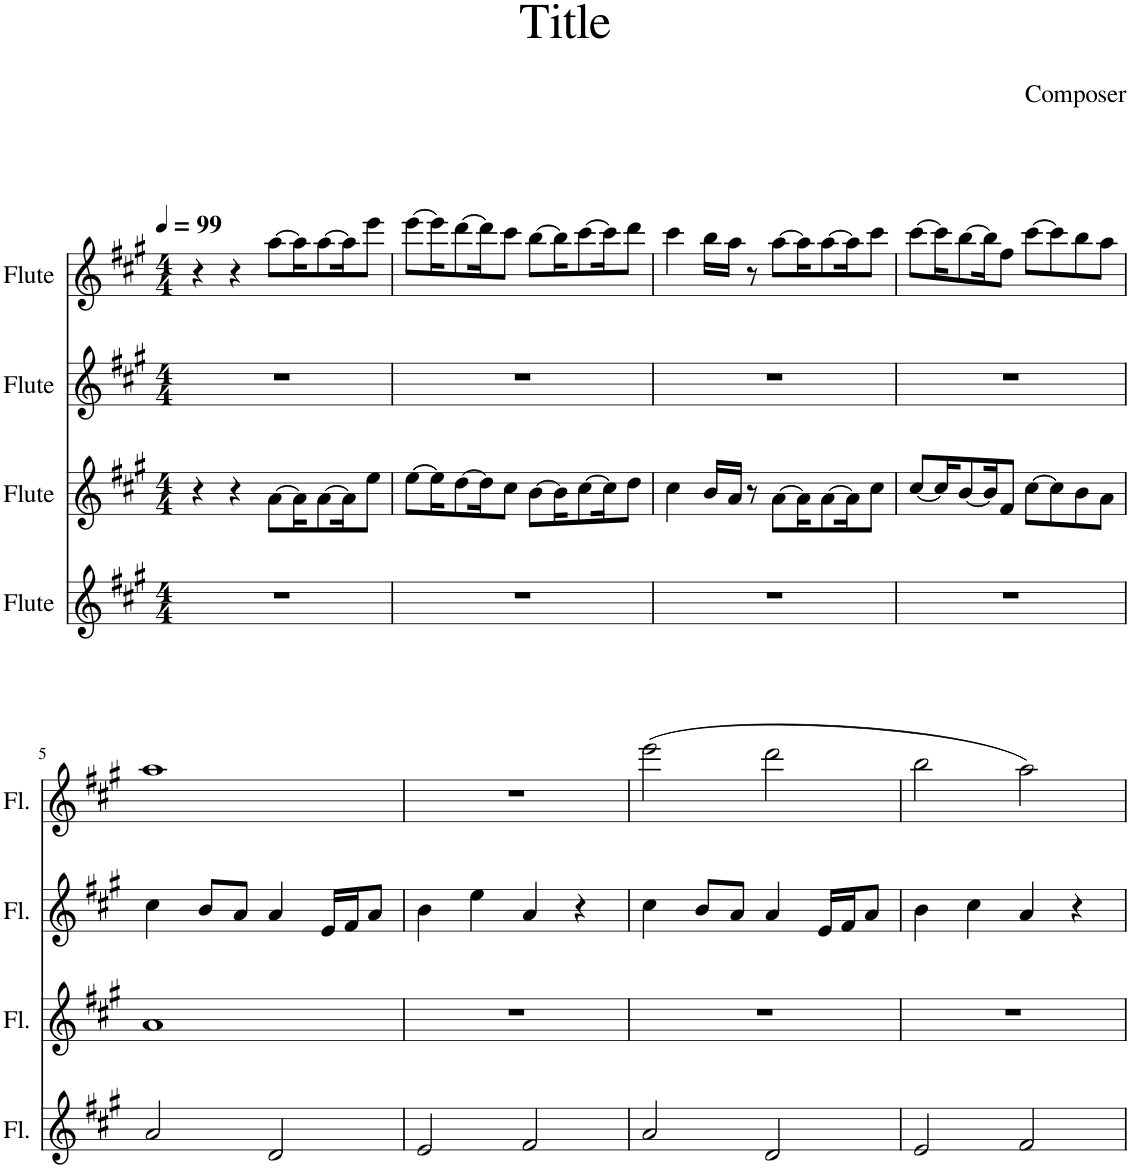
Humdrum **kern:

**kern	**kern	**kern	**kern
*part4	*part3	*part2	*part1
*staff4	*staff3	*staff2	*staff1
*I"Flute	*I"Flute	*I"Flute	*I"Flute
*I'Fl.	*I'Fl.	*I'Fl.	*I'Fl.
*clefG2	*clefG2	*clefG2	*clefG2
*k[f#c#g#]	*k[f#c#g#]	*k[f#c#g#]	*k[f#c#g#]
*M4/4	*M4/4	*M4/4	*M4/4
*MM99	*MM99	*MM99	*MM99
=1	=1	=1	=1
1r	4r	1r	4r
.	4r	.	4r
.	[8a\L	.	[8aa\L
.	16a\K]	.	16aa\K]
.	[8a\	.	[8aa\
.	16a\K]	.	16aa\K]
.	8ee\J	.	8eee\J
=2	=2	=2	=2
1r	[8ee\L	1r	[8eee\L
.	16ee\K]	.	16eee\K]
.	[8dd\	.	[8ddd\
.	16dd\K]	.	16ddd\K]
.	8cc#\J	.	8ccc#\J
.	[8b\L	.	[8bb\L
.	16b\K]	.	16bb\K]
.	[8cc#\	.	[8ccc#\
.	16cc#\K]	.	16ccc#\K]
.	8dd\J	.	8ddd\J
=3	=3	=3	=3
1r	4cc#\	1r	4ccc#\
.	16b/LL	.	16bb\LL
.	16a/JJ	.	16aa\JJ
.	8r	.	8r
.	[8a\L	.	[8aa\L
.	16a\K]	.	16aa\K]
.	[8a\	.	[8aa\
.	16a\K]	.	16aa\K]
.	8cc#\J	.	8ccc#\J
=4	=4	=4	=4
1r	[8cc#/L	1r	[8ccc#\L
.	16cc#/K]	.	16ccc#\K]
.	[8b/	.	[8bb\
.	16b/K]	.	16bb\K]
.	8f#/J	.	8ff#\J
.	[8cc#\L	.	[8ccc#\L
.	8cc#\]	.	8ccc#\]
.	8b\	.	8bb\
.	8a\J	.	8aa\J
!!LO:LB:g=z
=5	=5	=5	=5
2a/	1a	4cc#\	1aa
.	.	8b/L	.
.	.	8a/J	.
2d/	.	4a/	.
.	.	16e/LL	.
.	.	16f#/J	.
.	.	8a/J	.
=6	=6	=6	=6
2e/	1r	4b\	1r
.	.	4ee\	.
2f#/	.	4a/	.
.	.	4r	.
=7	=7	=7	=7
2a/	1r	4cc#\	(2eee\
.	.	8b/L	.
.	.	8a/J	.
2d/	.	4a/	2ddd\
.	.	16e/LL	.
.	.	16f#/J	.
.	.	8a/J	.
=8	=8	=8	=8
2e/	1r	4b\	2bb\
.	.	4cc#\	.
2f#/	.	4a/	2aa\)
.	.	4r	.
=	=	=	=
*-	*-	*-	*-
